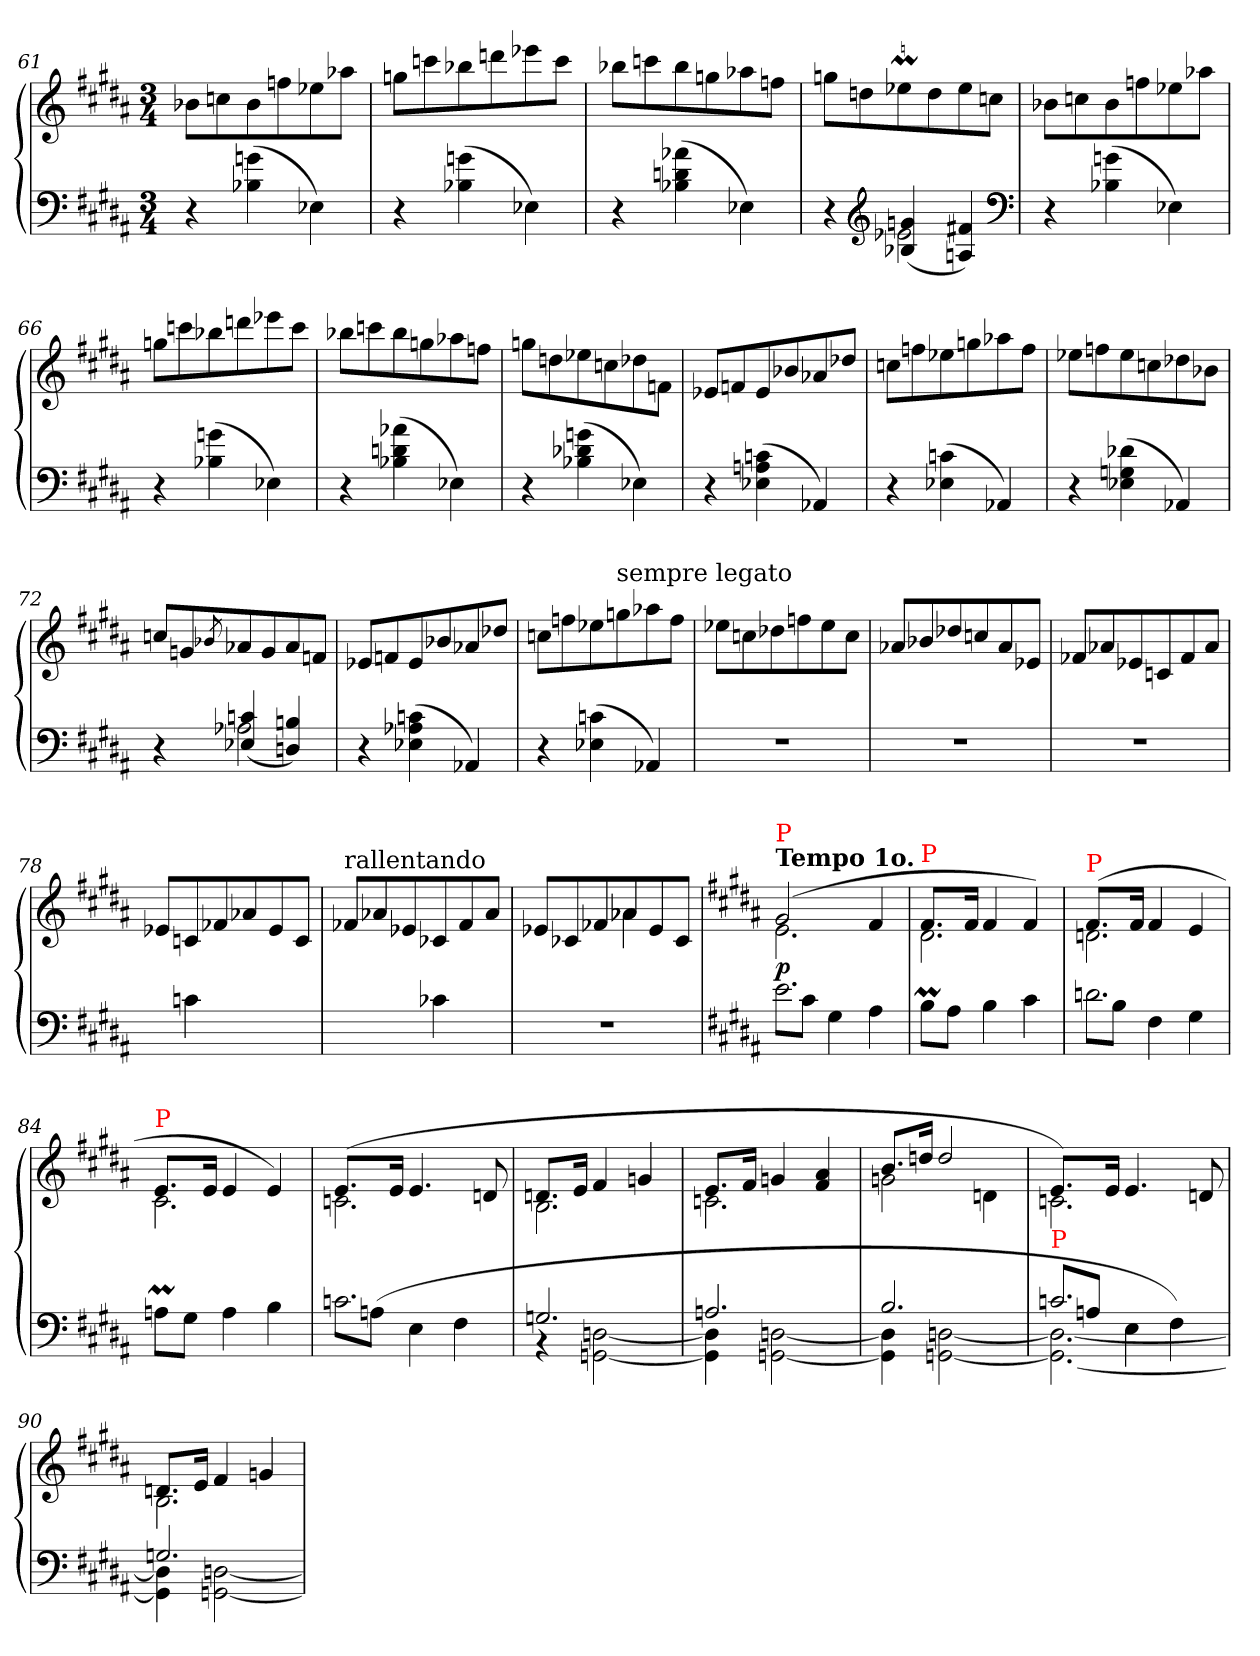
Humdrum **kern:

**kern	**kern	**dynam
*part1	*part1	*part1
*staff2	*staff1	*staff1/2
*clefF4	*clefG2	*
*k[f#c#g#d#a#]	*k[f#c#g#d#a#]	*
*B:	*B:	*
*M3/4	*M3/4	*
=61	=61	=61
4r	8b-L	.
.	8cc	.
(>4g 4B-	8b-	.
.	8ff	.
4E-)	8ee-	.
.	8aa-J	.
=62	=62	=62
4r	8ggL	.
.	8ccc	.
(>4g 4B-	8bb-	.
.	8ddd	.
4E-)	8eee-	.
.	8cccJ	.
=63	=63	=63
4r	8bb-L	.
.	8ccc	.
(>4a- 4d 4B-	8bb-	.
.	8gg	.
4E-)	8aa-	.
.	8ffJ	.
=64	=64	=64
*^	*	*
4ryy	4r	8ggL	.
.	.	8dd	.
*clefG2	*	*	*
2e-\	(>4g/ 4B-/	8ee-M	.
.	.	8dd	.
.	4f#X/ 4An/)	8ee-	.
.	.	8ccJ	.
*v	*v	*	*
*clefF4	*	*
=65	=65	=65
4r	8b-L	.
.	8cc	.
(>4g 4B-	8b-	.
.	8ff	.
4E-)	8ee-	.
.	8aa-J	.
=66	=66	=66
4r	8ggL	.
.	8ccc	.
(>4g 4B-	8bb-	.
.	8ddd	.
4E-)	8eee-	.
.	8cccJ	.
=67	=67	=67
4r	8bb-L	.
.	8ccc	.
(>4a- 4d 4B-	8bb-	.
.	8gg	.
4E-)	8aa-	.
.	8ffJ	.
=68	=68	=68
4r	8ggL	.
.	8dd	.
(>4g 4d-X 4B-	8ee-	.
.	8cc	.
4E-)	8dd-X	.
.	8fJ	.
=69	=69	=69
4r	8e-/L	.
.	8f	.
(>4c 4A 4E-	8e-	.
.	8b-	.
4AA-)	8a-	.
.	8dd-XJ	.
=70	=70	=70
4r	8ccL	.
.	8ff	.
(>4c 4E-	8ee-	.
.	8gg	.
4AA-)	8aa-	.
.	8ffJ	.
=71	=71	=71
4r	8ee-L	.
.	8ff	.
(>4d-X 4G 4E-	8ee-	.
.	8cc	.
4AA-)	8dd-X	.
.	8b-J	.
=72	=72	=72
*^	*	*
4r	4ryy	8cc/L	.
.	.	8g	.
.	.	8qb-/	.
2A-\	(>4c/ 4E-/	8a-	.
.	.	8g	.
.	4Bn/ 4Dn/)	8a-	.
.	.	8fJ	.
*v	*v	*	*
=73	=73	=73
4r	8e-L	.
.	8f	.
(>4c 4A- 4E-	8e-	.
.	8b-	.
4AA-)	8a-	.
.	8dd-XJ	.
=74	=74	=74
4r	8ccL	.
.	8ff	.
(>4c 4E-	8ee-	.
!	!LO:TX:a:t=sempre legato	!
.	8gg	.
4AA-)	8aa-	.
.	8ffJ	.
=75	=75	=75
2.r	8ee-L	.
.	8cc	.
.	8dd-X	.
.	8ff	.
.	8ee-	.
.	8ccJ	.
=76	=76	=76
2.r	8a-L	.
.	8b-	.
.	8dd-X	.
.	8cc	.
.	8a-	.
.	8e-J	.
=77	=77	=77
2.r	8f-XL	.
.	8a-	.
.	8e-	.
.	8c	.
.	8f-	.
.	8a-J	.
=78	=78	=78
8ryy	8e-L	.
4c\	8c	.
.	8f-X	.
4ryy	8a-	.
.	8e-	.
8ryy	8cJ	.
=79	=79	=79
!	!LO:TX:a:t=rallentando	!
4.ryy	8f-XL	.
.	8a-	.
.	8e-	.
4c-X\	8c-X	.
.	8f-	.
8ryy	8a-J	.
=80	=80	=80
*	*^	*
2.r	8e-L	4.ryy	.
.	8c-X	.	.
.	8f-X	.	.
.	8a-	4a-	.
.	8e-	.	.
.	8c-J	8ryy	.
=81	=81	=81	=81
*k[f#c#g#d#a#]	*k[f#c#g#d#a#]	*	*
!	!LO:TX:a:B:t=Tempo 1o.	!	!
!	!LO:TX:a:color=red:t=P	!	!
!LO:N:vis=2.	!	!	!
8e\	(>2g#	2.e	p
8c#J	.	.	.
4G#	.	.	.
4A#	4f#	.	.
=82	=82	=82	=82
!	!LO:TX:a:color=red:t=P	!	!
8BML	8.f#L	2.d#	.
8A#J	.	.	.
.	16f#Jk	.	.
4B	4f#	.	.
4c#	4f#)	.	.
=83	=83	=83	=83
!	!LO:TX:a:color=red:t=P	!	!
!LO:N:vis=2.	!	!	!
8dn\	(>8.f#L	2.dn	.
8BJ	.	.	.
.	16f#Jk	.	.
4F#	4f#	.	.
4G#	4e	.	.
=84	=84	=84	=84
!	!LO:TX:a:color=red:t=P	!	!
8AnML	8.eL	2.c#	.
8G#J	.	.	.
.	16eJk	.	.
4A	4e	.	.
4B	4e)	.	.
=85	=85	=85	=85
!LO:N:vis=2.	!	!	!
8cn\	(>8.eL	2.cn	.
(>8AnJ	.	.	.
.	16eJk	.	.
4E	4.e	.	.
4F#	.	.	.
.	8dn	.	.
=86	=86	=86	=86
*^	*	*	*
2.Gn	4rBB	8.dnL	2.B	.
.	.	16eJk	.	.
.	[2Dn [2GGn	4f#	.	.
.	.	4gn	.	.
=87	=87	=87	=87	=87
2.An	4Dn] 4GGn]	8.eL	2.cn	.
.	.	16f#Jk	.	.
.	[2D [2GG	4gn	.	.
.	.	4a# 4f#	.	.
=88	=88	=88	=88	=88
2.B	4Dn] 4GGn]	8.bL	2gn	.
.	.	16ddnJk	.	.
.	[2D [2GG	2dd	.	.
.	.	.	4dn	.
=89	=89	=89	=89	=89
!LO:TX:a:color=red:t=P	!	!	!	!
!LO:N:vis=2.	!	!	!	!
8cn\	2.D_ 2.GG_	8.eL)	2.cn	.
8An/J	.	.	.	.
.	.	16eJk	.	.
4E\	.	4.e	.	.
4F#\)	.	.	.	.
.	.	8dn	.	.
=90	=90	=90	=90	=90
2.Gn	4Dn] 4GGn]	8.dnL	2.B	.
.	.	16eJk	.	.
.	[2D [2GG	4f#	.	.
.	.	4gn	.	.
*v	*v	*	*	*
*	*v	*v	*
=	=	=
*-	*-	*-
